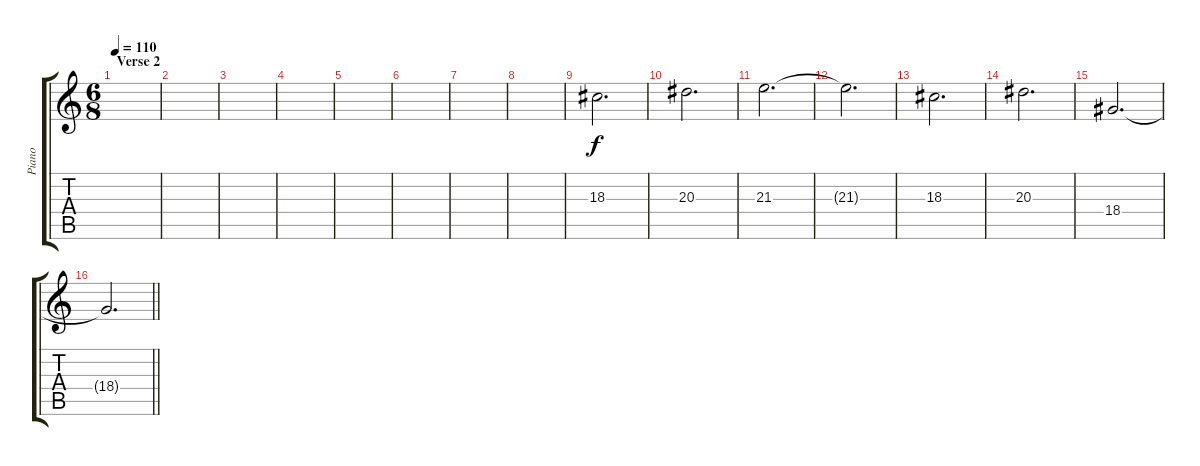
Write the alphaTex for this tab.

\track ("Piano" "Piano") {instrument acousticgrandpiano}
\staff {score tabs}
\tuning (E4 B3 G3 D3 A2 E2) {hide}
\ts (6 8)
\section ("" "Verse 2")
\tempo 110
\clef g2
\ks c
|
|
|
|
|
|
|
|
18.3.2{d} |
20.3.2{d} |
21.3.2{d} |
21.3{t}.2{d} |
18.3.2{d} |
20.3.2{d} |
18.4.2{d} |
\barLineRight lightlight
18.4{t}.2{d}
